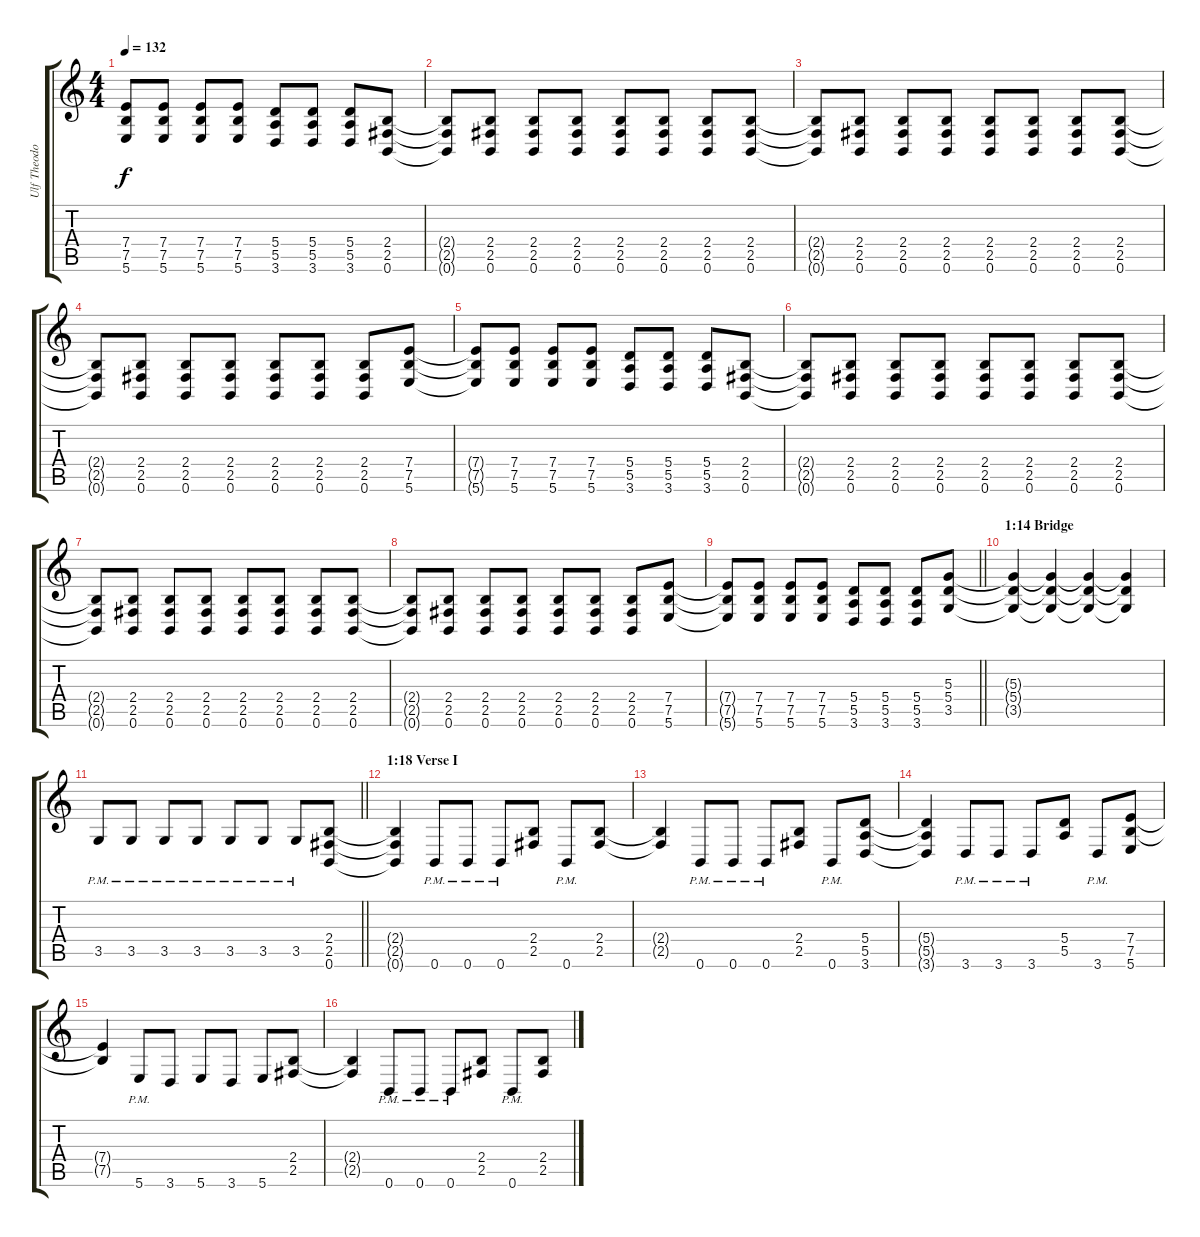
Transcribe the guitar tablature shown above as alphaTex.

\track ("Ulf Theodor Schwadorf (Lead Guitar)" "Ulf Theodo") {instrument distortionguitar}
\staff {score tabs}
\tuning (B3 Gb3 D3 A2 E2 B1) {hide}
\ts (4 4)
\tempo 132
\clef g2
\ks c
(7.4{t} 7.5{t} 5.6{t}).8{dy f} (7.4 7.5 5.6).8 (7.4 7.5 5.6).8 (7.4 7.5 5.6).8 (5.4 5.5 3.6).8 (5.4 5.5 3.6).8 (5.4 5.5 3.6).8 (2.4 2.5 0.6).8 |
(2.4{t} 2.5{t} 0.6{t}).8 (2.4 2.5 0.6).8 (2.4 2.5 0.6).8 (2.4 2.5 0.6).8 (2.4 2.5 0.6).8 (2.4 2.5 0.6).8 (2.4 2.5 0.6).8 (2.4 2.5 0.6).8 |
(2.4{t} 2.5{t} 0.6{t}).8 (2.4 2.5 0.6).8 (2.4 2.5 0.6).8 (2.4 2.5 0.6).8 (2.4 2.5 0.6).8 (2.4 2.5 0.6).8 (2.4 2.5 0.6).8 (2.4 2.5 0.6).8 |
(2.4{t} 2.5{t} 0.6{t}).8 (2.4 2.5 0.6).8 (2.4 2.5 0.6).8 (2.4 2.5 0.6).8 (2.4 2.5 0.6).8 (2.4 2.5 0.6).8 (2.4 2.5 0.6).8 (7.4 7.5 5.6).8 |
(7.4{t} 7.5{t} 5.6{t}).8 (7.4 7.5 5.6).8 (7.4 7.5 5.6).8 (7.4 7.5 5.6).8 (5.4 5.5 3.6).8 (5.4 5.5 3.6).8 (5.4 5.5 3.6).8 (2.4 2.5 0.6).8 |
(2.4{t} 2.5{t} 0.6{t}).8 (2.4 2.5 0.6).8 (2.4 2.5 0.6).8 (2.4 2.5 0.6).8 (2.4 2.5 0.6).8 (2.4 2.5 0.6).8 (2.4 2.5 0.6).8 (2.4 2.5 0.6).8 |
(2.4{t} 2.5{t} 0.6{t}).8 (2.4 2.5 0.6).8 (2.4 2.5 0.6).8 (2.4 2.5 0.6).8 (2.4 2.5 0.6).8 (2.4 2.5 0.6).8 (2.4 2.5 0.6).8 (2.4 2.5 0.6).8 |
(2.4{t} 2.5{t} 0.6{t}).8 (2.4 2.5 0.6).8 (2.4 2.5 0.6).8 (2.4 2.5 0.6).8 (2.4 2.5 0.6).8 (2.4 2.5 0.6).8 (2.4 2.5 0.6).8 (7.4 7.5 5.6).8 |
\barLineRight lightlight
(7.4{t} 7.5{t} 5.6{t}).8 (7.4 7.5 5.6).8 (7.4 7.5 5.6).8 (7.4 7.5 5.6).8 (5.4 5.5 3.6).8 (5.4 5.5 3.6).8 (5.4 5.5 3.6).8 (5.3 5.4 3.5).8 |
\section ("" "1:14 Bridge")
(5.3{t} 5.4{t} 3.5{t}).4 (5.3{t} 5.4{t} 3.5{t}).4 (5.3{t} 5.4{t} 3.5{t}).4 (5.3{t} 5.4{t} 3.5{t}).4 |
\barLineRight lightlight
3.5{pm}.8 3.5{pm}.8 3.5{pm}.8 3.5{pm}.8 3.5{pm}.8 3.5{pm}.8 3.5{pm}.8 (2.4 2.5 0.6).8 |
\section ("" "1:18 Verse I")
(2.4{t} 2.5{t} 0.6{t}).4 0.6{pm}.8 0.6{pm}.8 0.6{pm}.8 (2.4 2.5).8 0.6{pm}.8 (2.4 2.5).8 |
(2.4{t} 2.5{t}).4 0.6{pm}.8 0.6{pm}.8 0.6{pm}.8 (2.4 2.5).8 0.6{pm}.8 (5.4 5.5 3.6).8 |
(5.4{t} 5.5{t} 3.6{t}).4 3.6{pm}.8 3.6{pm}.8 3.6{pm}.8 (5.4 5.5).8 3.6{pm}.8 (7.4 7.5 5.6).8 |
(7.4{t} 7.5{t}).4 5.6{pm}.8 3.6.8 5.6.8 3.6.8 5.6.8 (2.4 2.5).8 |
(2.4{t} 2.5{t}).4 0.6{pm}.8 0.6{pm}.8 0.6{pm}.8 (2.4 2.5).8 0.6{pm}.8 (2.4 2.5).8
